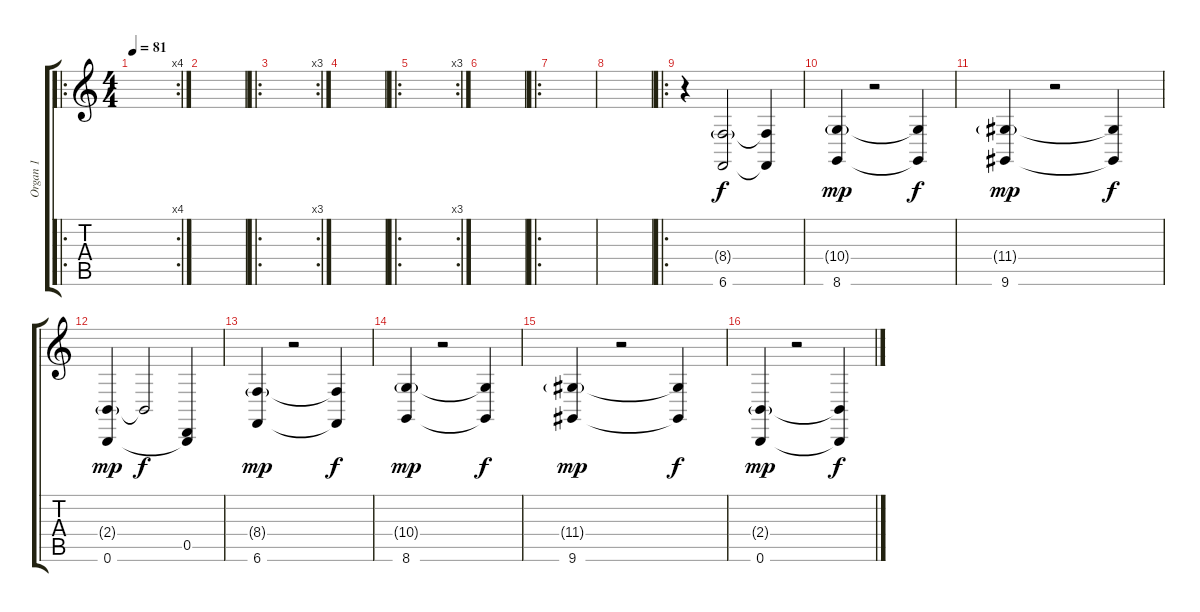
\track ("Organ 1" "Organ 1") {instrument rockorgan}
\staff {score tabs}
\tuning (B3 Gb3 D3 A2 D2 B1) {hide}
\ro
\rc 4
\ts (4 4)
\tempo 81
\clef g2
\ks c
|
|
\ro
\rc 3
|
|
\ro
\rc 3
|
|
\ro
|
|
\ro
r.4 (8.4{g} 6.6).2 (8.4{t} 6.6{t}).4{dy f} |
(10.4{g} 8.6).4{dy mp} r.2 (10.4{t} 8.6{t}).4{dy f} |
(11.4{g} 9.6).4{dy mp} r.2 (11.4{t} 9.6{t}).4{dy f} |
(2.4{g} 0.6).4{dy mp} 2.4{t}.2{dy f} (0.5 0.6{t}).4 |
(8.4{g} 6.6).4{dy mp} r.2 (8.4{t} 6.6{t}).4{dy f} |
(10.4{g} 8.6).4{dy mp} r.2 (10.4{t} 8.6{t}).4{dy f} |
(11.4{g} 9.6).4{dy mp} r.2 (11.4{t} 9.6{t}).4{dy f} |
(2.4{g} 0.6).4{dy mp} r.2 (2.4{t} 0.6{t}).4{dy f}
